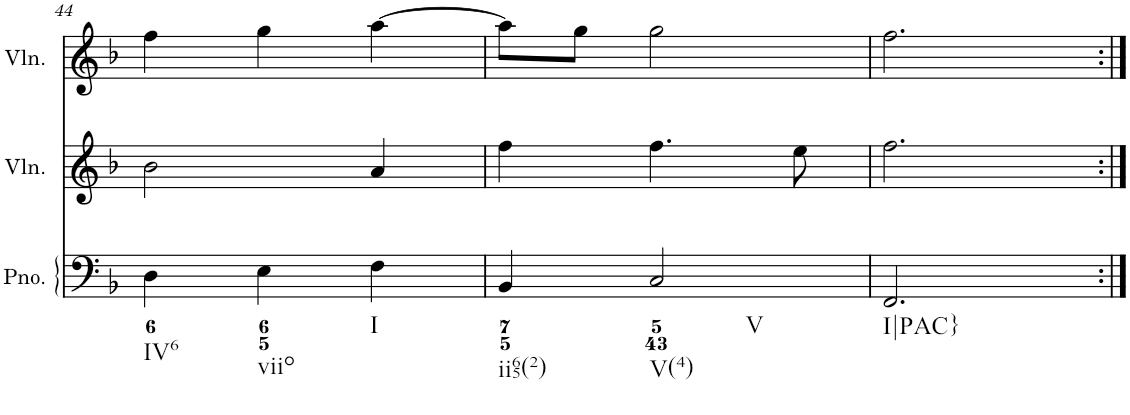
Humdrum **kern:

**kern	**kern	**kern
*part3	*part2	*part1
*staff3	*staff2	*staff1
*I"Piano	*I"Violin	*I"Violin
*I'Pno.	*I'Vln.	*I'Vln.
!!LO:PB:g=z
*clefF4	*clefG2	*clefG2
*k[b-]	*k[b-]	*k[b-]
*M3/4	*M3/4	*M3/4
=44	=44	=44
!LO:TX:b:t=IV6	!	!
4D\	2b-\	4ff\
!LO:TX:b:t=viio	!	!
4E\	.	4gg\
!LO:TX:b:t=I	!	!
4F\	4a/	[4aa\
=45	=45	=45
!LO:TX:b:t=ii65(2)	!	!
4BB-/	4ff\	8aa\L]
.	.	8gg\J
!LO:TX:b:t=V(4)	!	!
!LO:TX:b:t=V	!	!
2C/	4.ff\	2gg\
.	8ee\	.
=46	=46	=46
!LO:TX:b:t=I|PAC}	!	!
2.FF/	2.ff\	2.ff\
=:|!	=:|!	=:|!
*-	*-	*-
